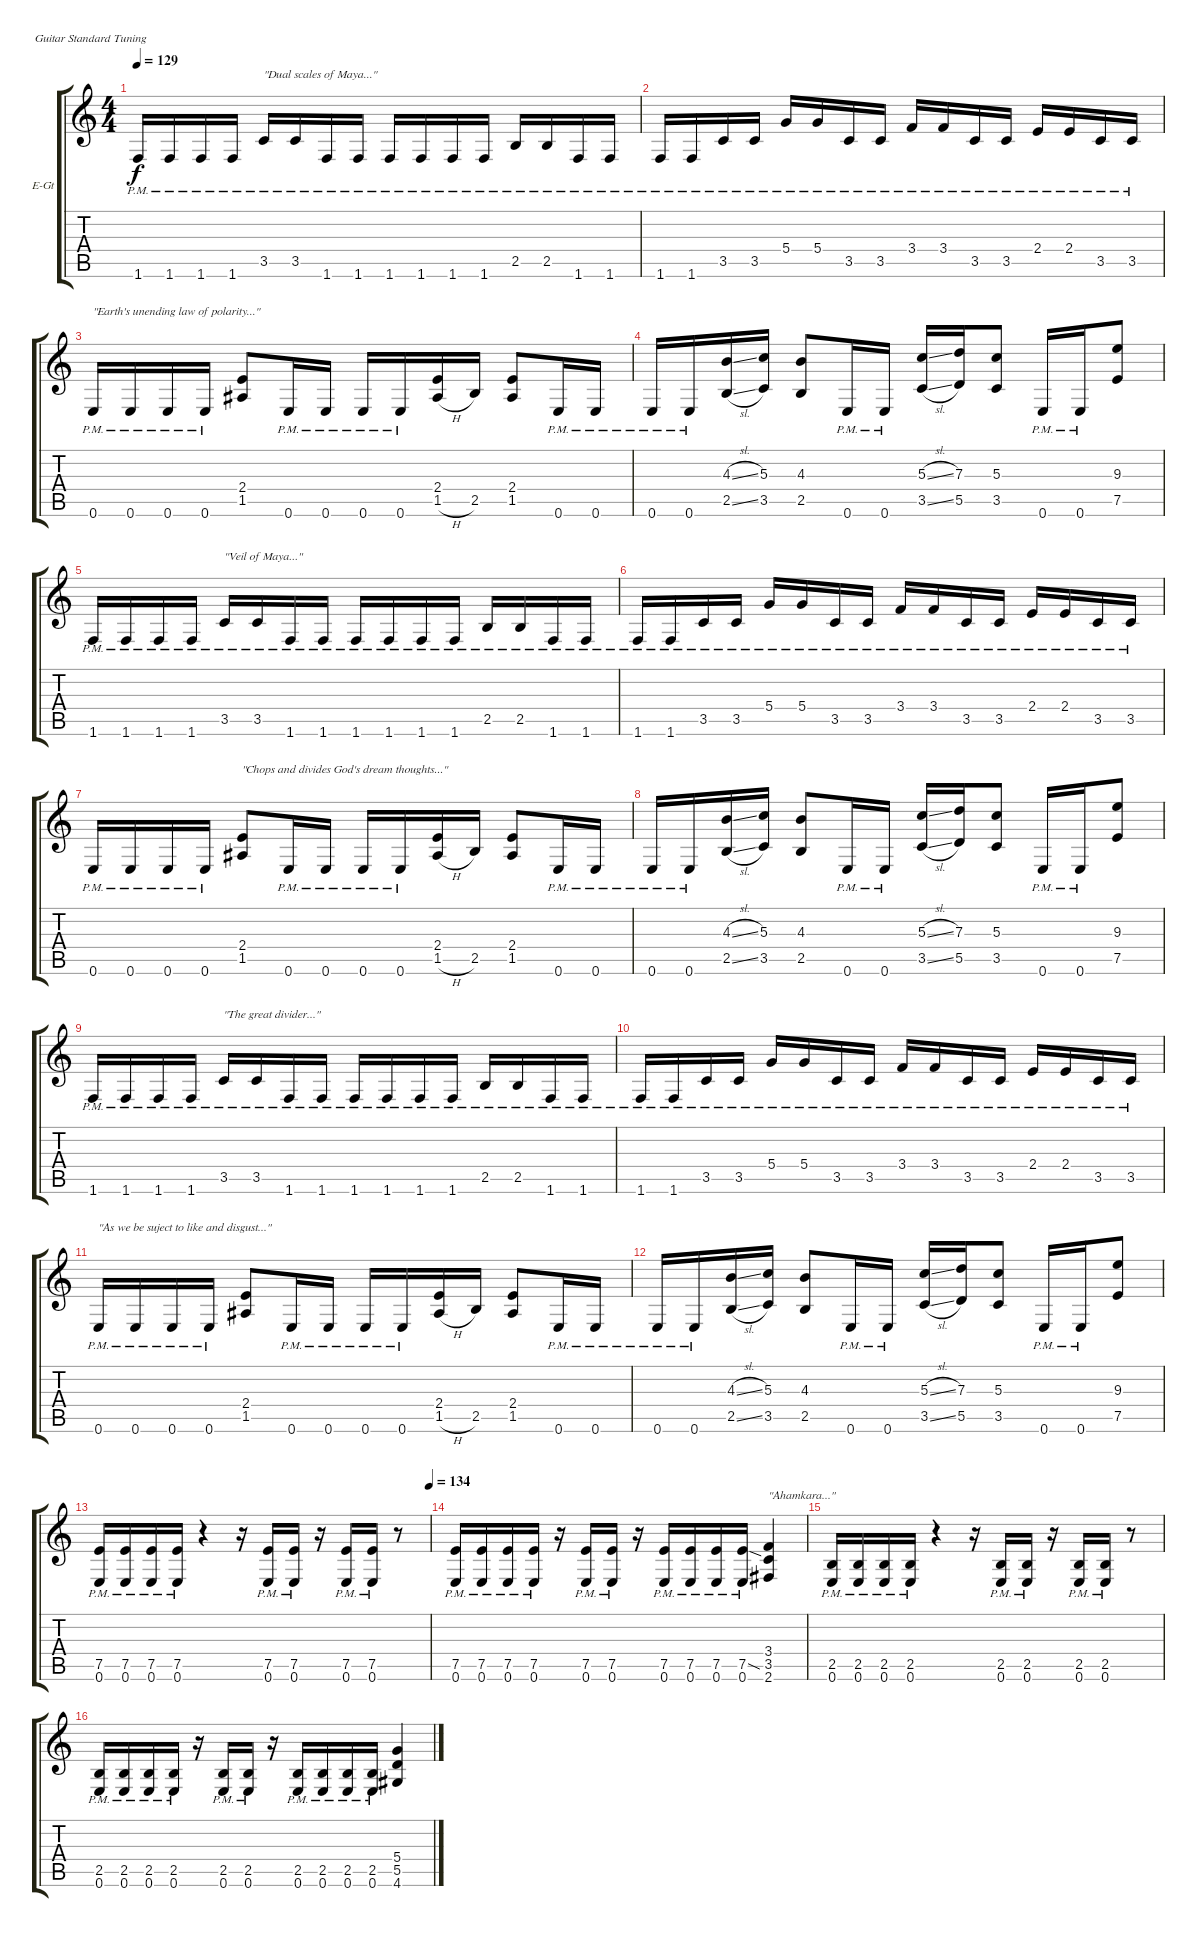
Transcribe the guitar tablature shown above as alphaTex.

\bracketExtendMode groupsimilarinstruments
\firstSystemTrackNameOrientation horizontal
\otherSystemsTrackNameOrientation horizontal
\track ("Gtr. I - Paul Masvidal (Distortion)" "E-Gt") {instrument distortionguitar}
\staff {score tabs}
\tuning (E4 B3 G3 D3 A2 E2)
\ts (4 4)
\tempo 129
\clef g2
\ks c
1.6{pm}.16{dy f} 1.6{pm}.16 1.6{pm}.16 1.6{pm}.16 3.5{pm}.16{txt "\"Dual scales of Maya...\""} 3.5{pm}.16 1.6{pm}.16 1.6{pm}.16 1.6{pm}.16 1.6{pm}.16 1.6{pm}.16 1.6{pm}.16 2.5{pm}.16 2.5{pm}.16 1.6{pm}.16 1.6{pm}.16 |
1.6{pm}.16 1.6{pm}.16 3.5{pm}.16 3.5{pm}.16 5.4{pm}.16 5.4{pm}.16 3.5{pm}.16 3.5{pm}.16 3.4{pm}.16 3.4{pm}.16 3.5{pm}.16 3.5{pm}.16 2.4{pm}.16 2.4{pm}.16 3.5{pm}.16 3.5{pm}.16 |
0.6{pm}.16{txt "\"Earth's unending law of polarity...\""} 0.6{pm}.16 0.6{pm}.16 0.6{pm}.16 (2.4 1.5).8 0.6{pm}.16 0.6{pm}.16 0.6{pm}.16 0.6{pm}.16 (2.4 1.5{h}).16 2.5.16 (2.4 1.5).8 0.6{pm}.16 0.6{pm}.16 |
0.6{pm}.16 0.6{pm}.16 (4.3{sl} 2.5{sl}).16 (5.3 3.5).16 (4.3 2.5).8 0.6{pm}.16 0.6{pm}.16 (5.3{sl} 3.5{sl}).16 (7.3 5.5).16 (5.3 3.5).8 0.6{pm}.16 0.6{pm}.16 (9.3 7.5).8 |
1.6{pm}.16 1.6{pm}.16 1.6{pm}.16 1.6{pm}.16 3.5{pm}.16{txt "\"Veil of Maya...\""} 3.5{pm}.16 1.6{pm}.16 1.6{pm}.16 1.6{pm}.16 1.6{pm}.16 1.6{pm}.16 1.6{pm}.16 2.5{pm}.16 2.5{pm}.16 1.6{pm}.16 1.6{pm}.16 |
1.6{pm}.16 1.6{pm}.16 3.5{pm}.16 3.5{pm}.16 5.4{pm}.16 5.4{pm}.16 3.5{pm}.16 3.5{pm}.16 3.4{pm}.16 3.4{pm}.16 3.5{pm}.16 3.5{pm}.16 2.4{pm}.16 2.4{pm}.16 3.5{pm}.16 3.5{pm}.16 |
0.6{pm}.16 0.6{pm}.16 0.6{pm}.16 0.6{pm}.16 (2.4 1.5).8{txt "\"Chops and divides God's dream thoughts...\""} 0.6{pm}.16 0.6{pm}.16 0.6{pm}.16 0.6{pm}.16 (2.4 1.5{h}).16 2.5.16 (2.4 1.5).8 0.6{pm}.16 0.6{pm}.16 |
0.6{pm}.16 0.6{pm}.16 (4.3{sl} 2.5{sl}).16 (5.3 3.5).16 (4.3 2.5).8 0.6{pm}.16 0.6{pm}.16 (5.3{sl} 3.5{sl}).16 (7.3 5.5).16 (5.3 3.5).8 0.6{pm}.16 0.6{pm}.16 (9.3 7.5).8 |
1.6{pm}.16 1.6{pm}.16 1.6{pm}.16 1.6{pm}.16 3.5{pm}.16{txt "\"The great divider...\""} 3.5{pm}.16 1.6{pm}.16 1.6{pm}.16 1.6{pm}.16 1.6{pm}.16 1.6{pm}.16 1.6{pm}.16 2.5{pm}.16 2.5{pm}.16 1.6{pm}.16 1.6{pm}.16 |
1.6{pm}.16 1.6{pm}.16 3.5{pm}.16 3.5{pm}.16 5.4{pm}.16 5.4{pm}.16 3.5{pm}.16 3.5{pm}.16 3.4{pm}.16 3.4{pm}.16 3.5{pm}.16 3.5{pm}.16 2.4{pm}.16 2.4{pm}.16 3.5{pm}.16 3.5{pm}.16 |
0.6{pm}.16{txt "\"As we be suject to like and disgust...\""} 0.6{pm}.16 0.6{pm}.16 0.6{pm}.16 (2.4 1.5).8 0.6{pm}.16 0.6{pm}.16 0.6{pm}.16 0.6{pm}.16 (2.4 1.5{h}).16 2.5.16 (2.4 1.5).8 0.6{pm}.16 0.6{pm}.16 |
0.6{pm}.16 0.6{pm}.16 (4.3{sl} 2.5{sl}).16 (5.3 3.5).16 (4.3 2.5).8 0.6{pm}.16 0.6{pm}.16 (5.3{sl} 3.5{sl}).16 (7.3 5.5).16 (5.3 3.5).8 0.6{pm}.16 0.6{pm}.16 (9.3 7.5).8 |
\tempo (134 1)
(7.5{pm} 0.6{pm}).16 (7.5{pm} 0.6{pm}).16 (7.5{pm} 0.6{pm}).16 (7.5{pm} 0.6{pm}).16 r.4 r.16 (7.5{pm} 0.6{pm}).16 (7.5{pm} 0.6{pm}).16 r.16 (7.5{pm} 0.6{pm}).16 (7.5{pm} 0.6{pm}).16 r.8 |
(7.5{pm} 0.6{pm}).16 (7.5{pm} 0.6{pm}).16 (7.5{pm} 0.6{pm}).16 (7.5{pm} 0.6{pm}).16 r.16 (7.5{pm} 0.6{pm}).16 (7.5{pm} 0.6{pm}).16 r.16 (7.5{pm} 0.6{pm}).16 (7.5{pm} 0.6{pm}).16 (7.5{pm} 0.6{pm}).16 (7.5{sod pm} 0.6{pm}).16 (3.4 3.5 2.6).4{txt "\"Ahamkara...\""} |
(2.5{pm} 0.6{pm}).16 (2.5{pm} 0.6{pm}).16 (2.5{pm} 0.6{pm}).16 (2.5{pm} 0.6{pm}).16 r.4 r.16 (2.5{pm} 0.6{pm}).16 (2.5{pm} 0.6{pm}).16 r.16 (2.5{pm} 0.6{pm}).16 (2.5{pm} 0.6{pm}).16 r.8 |
(2.5{pm} 0.6{pm}).16 (2.5{pm} 0.6{pm}).16 (2.5{pm} 0.6{pm}).16 (2.5{pm} 0.6{pm}).16 r.16 (2.5{pm} 0.6{pm}).16 (2.5{pm} 0.6{pm}).16 r.16 (2.5{pm} 0.6{pm}).16 (2.5{pm} 0.6{pm}).16 (2.5{pm} 0.6{pm}).16 (2.5{pm} 0.6{pm}).16 (5.4 5.5 4.6).4
